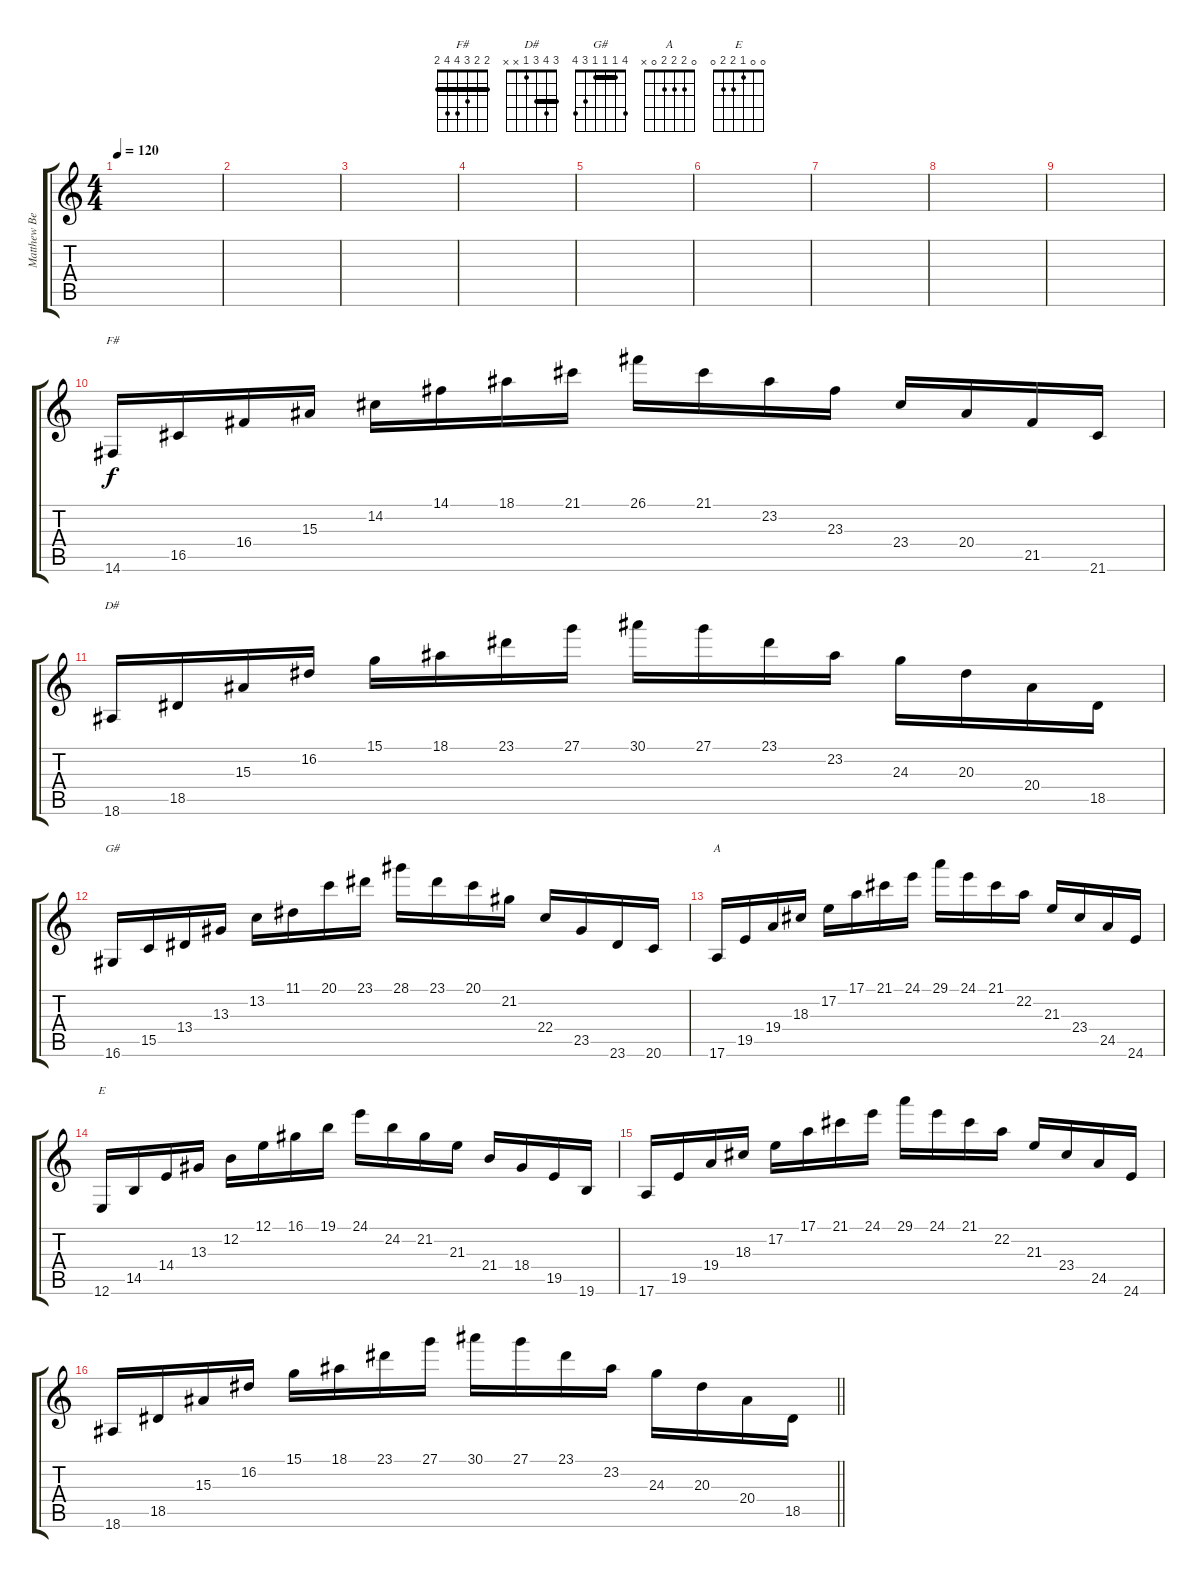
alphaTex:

\track ("Matthew Bellamy" "Matthew Be") {instrument electricgrandpiano}
\staff {score tabs}
\tuning (E4 B3 G3 D3 A2 E2) {hide}
\chord ("F#" 2 2 3 4 4 2) {barre 2}
\chord ("D#" 3 4 3 1 x x) {barre 3}
\chord ("G#" 4 1 1 1 3 4) {barre 1}
\chord ("A" 0 2 2 2 0 x)
\chord ("E" 0 0 1 2 2 0)
\ts (4 4)
\tempo 120
\clef g2
\ks c
|
|
|
|
|
|
|
|
|
14.6.16{ch "F#"} 16.5.16 16.4.16 15.3.16 14.2.16 14.1.16 18.1.16 21.1.16 26.1.16 21.1.16 23.2.16 23.3.16 23.4.16 20.4.16 21.5.16 21.6.16 |
18.6.16{ch "D#"} 18.5.16 15.3.16 16.2.16 15.1.16 18.1.16 23.1.16 27.1.16 30.1.16 27.1.16 23.1.16 23.2.16 24.3.16 20.3.16 20.4.16 18.5.16 |
16.6.16{ch "G#"} 15.5.16 13.4.16 13.3.16 13.2.16 11.1.16 20.1.16 23.1.16 28.1.16 23.1.16 20.1.16 21.2.16 22.4.16 23.5.16 23.6.16 20.6.16 |
17.6.16{ch "A"} 19.5.16 19.4.16 18.3.16 17.2.16 17.1.16 21.1.16 24.1.16 29.1.16 24.1.16 21.1.16 22.2.16 21.3.16 23.4.16 24.5.16 24.6.16 |
12.6.16{ch "E"} 14.5.16 14.4.16 13.3.16 12.2.16 12.1.16 16.1.16 19.1.16 24.1.16 24.2.16 21.2.16 21.3.16 21.4.16 18.4.16 19.5.16 19.6.16 |
17.6.16 19.5.16 19.4.16 18.3.16 17.2.16 17.1.16 21.1.16 24.1.16 29.1.16 24.1.16 21.1.16 22.2.16 21.3.16 23.4.16 24.5.16 24.6.16 |
\barLineRight lightlight
18.6.16 18.5.16 15.3.16 16.2.16 15.1.16 18.1.16 23.1.16 27.1.16 30.1.16 27.1.16 23.1.16 23.2.16 24.3.16 20.3.16 20.4.16 18.5.16
